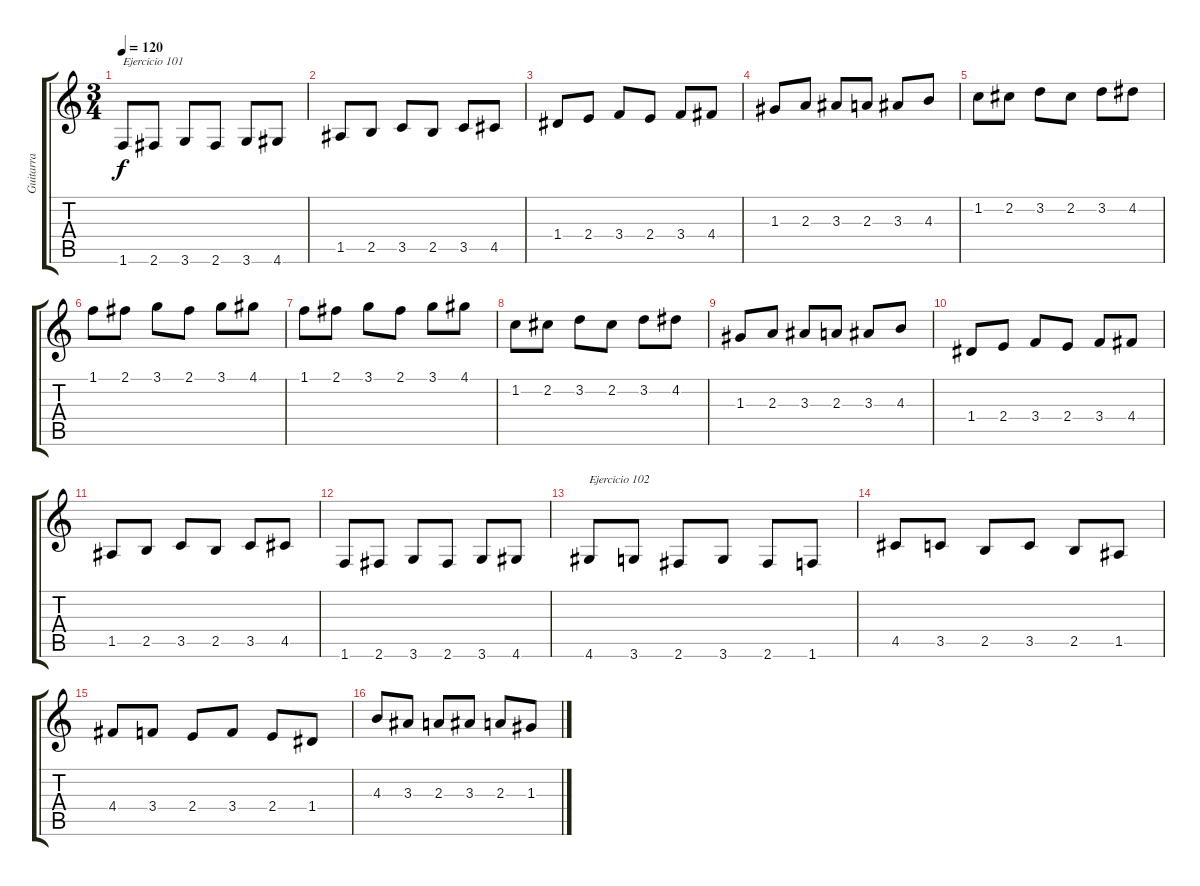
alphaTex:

\track ("Guitarra" "Guitarra") {instrument acousticguitarnylon}
\staff {score tabs}
\tuning (E4 B3 G3 D3 A2 E2) {hide}
\ts (3 4)
\tempo 120
\clef g2
\ks c
1.6.8{txt "Ejercicio 101" dy f} 2.6.8 3.6.8 2.6.8 3.6.8 4.6.8 |
1.5.8 2.5.8 3.5.8 2.5.8 3.5.8 4.5.8 |
1.4.8 2.4.8 3.4.8 2.4.8 3.4.8 4.4.8 |
1.3.8 2.3.8 3.3.8 2.3.8 3.3.8 4.3.8 |
1.2.8 2.2.8 3.2.8 2.2.8 3.2.8 4.2.8 |
1.1.8 2.1.8 3.1.8 2.1.8 3.1.8 4.1.8 |
1.1.8 2.1.8 3.1.8 2.1.8 3.1.8 4.1.8 |
1.2.8 2.2.8 3.2.8 2.2.8 3.2.8 4.2.8 |
1.3.8 2.3.8 3.3.8 2.3.8 3.3.8 4.3.8 |
1.4.8 2.4.8 3.4.8 2.4.8 3.4.8 4.4.8 |
1.5.8 2.5.8 3.5.8 2.5.8 3.5.8 4.5.8 |
1.6.8 2.6.8 3.6.8 2.6.8 3.6.8 4.6.8 |
4.6.8{txt "Ejercicio 102"} 3.6.8 2.6.8 3.6.8 2.6.8 1.6.8 |
4.5.8 3.5.8 2.5.8 3.5.8 2.5.8 1.5.8 |
4.4.8 3.4.8 2.4.8 3.4.8 2.4.8 1.4.8 |
4.3.8 3.3.8 2.3.8 3.3.8 2.3.8 1.3.8
